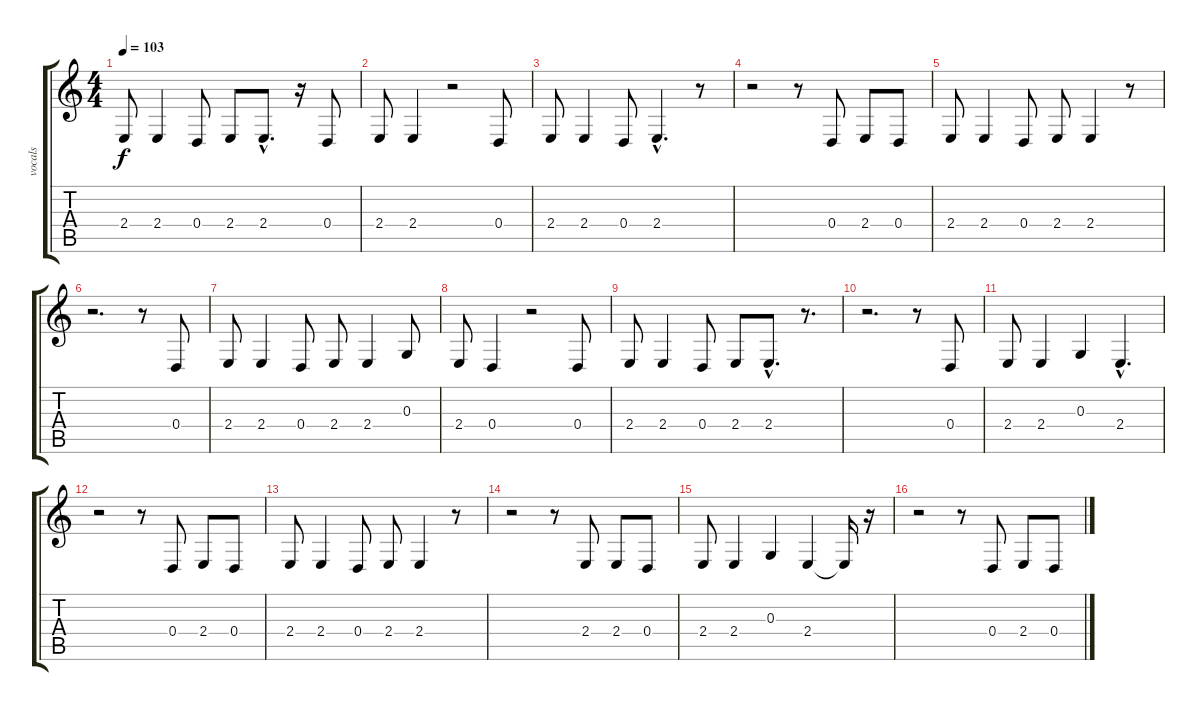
\track ("vocals" "vocals") {instrument bassoon}
\staff {score tabs}
\tuning (E4 B3 G3 D3 A2 E2) {hide}
\ts (4 4)
\tempo 103
\clef g2
\ks c
2.4.8{dy f} 2.4.4 0.4.8 2.4.8 2.4{hac}.8{d} r.16 0.4.8 |
2.4.8 2.4.4 r.2 0.4.8 |
2.4.8 2.4.4 0.4.8 2.4{hac}.4{d} r.8 |
r.2 r.8 0.4.8 2.4.8 0.4.8 |
2.4.8 2.4.4 0.4.8 2.4.8 2.4.4 r.8 |
r.2{d} r.8 0.4.8 |
2.4.8 2.4.4 0.4.8 2.4.8 2.4.4 0.3.8 |
2.4.8 0.4.4 r.2 0.4.8 |
2.4.8 2.4.4 0.4.8 2.4.8 2.4{hac}.8{d} r.8{d} |
r.2{d} r.8 0.4.8 |
2.4.8 2.4.4 0.3.4 2.4{hac}.4{d} |
r.2 r.8 0.4.8 2.4.8 0.4.8 |
2.4.8 2.4.4 0.4.8 2.4.8 2.4.4 r.8 |
r.2 r.8 2.4.8 2.4.8 0.4.8 |
2.4.8 2.4.4 0.3.4 2.4.4 2.4{t}.16 r.16 |
r.2 r.8 0.4.8 2.4.8 0.4.8
